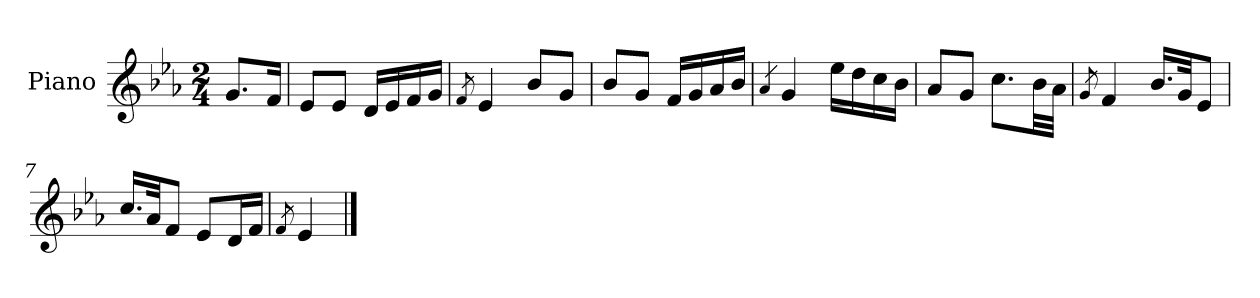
**kern
*part1
*staff1
*I"Piano
*I'Pno.
*clefG2
*k[b-e-a-]
*M2/4
=
8.g/L
16f/Jk
=1
8e-/L
8e-/J
16d/LL
16e-/
16f/
16g/JJ
=2
8qf/
4e-/
8b-/L
8g/J
=3
8b-/L
8g/J
16f/LL
16g/
16a-/
16b-/JJ
=4
4qa-/
4g/
16ee-\LL
16dd\
16cc\
16b-\JJ
=5
8a-/L
8g/J
8.cc\L
32b-\LL
32a-\JJJ
=6
8qg/
4f/
16.b-/LL
32g/JK
8e-/J
=7
16.cc/LL
32a-/JK
8f/J
8e-/L
16d/L
16f/JJ
=8
8qf/
4e-/
==
*-
